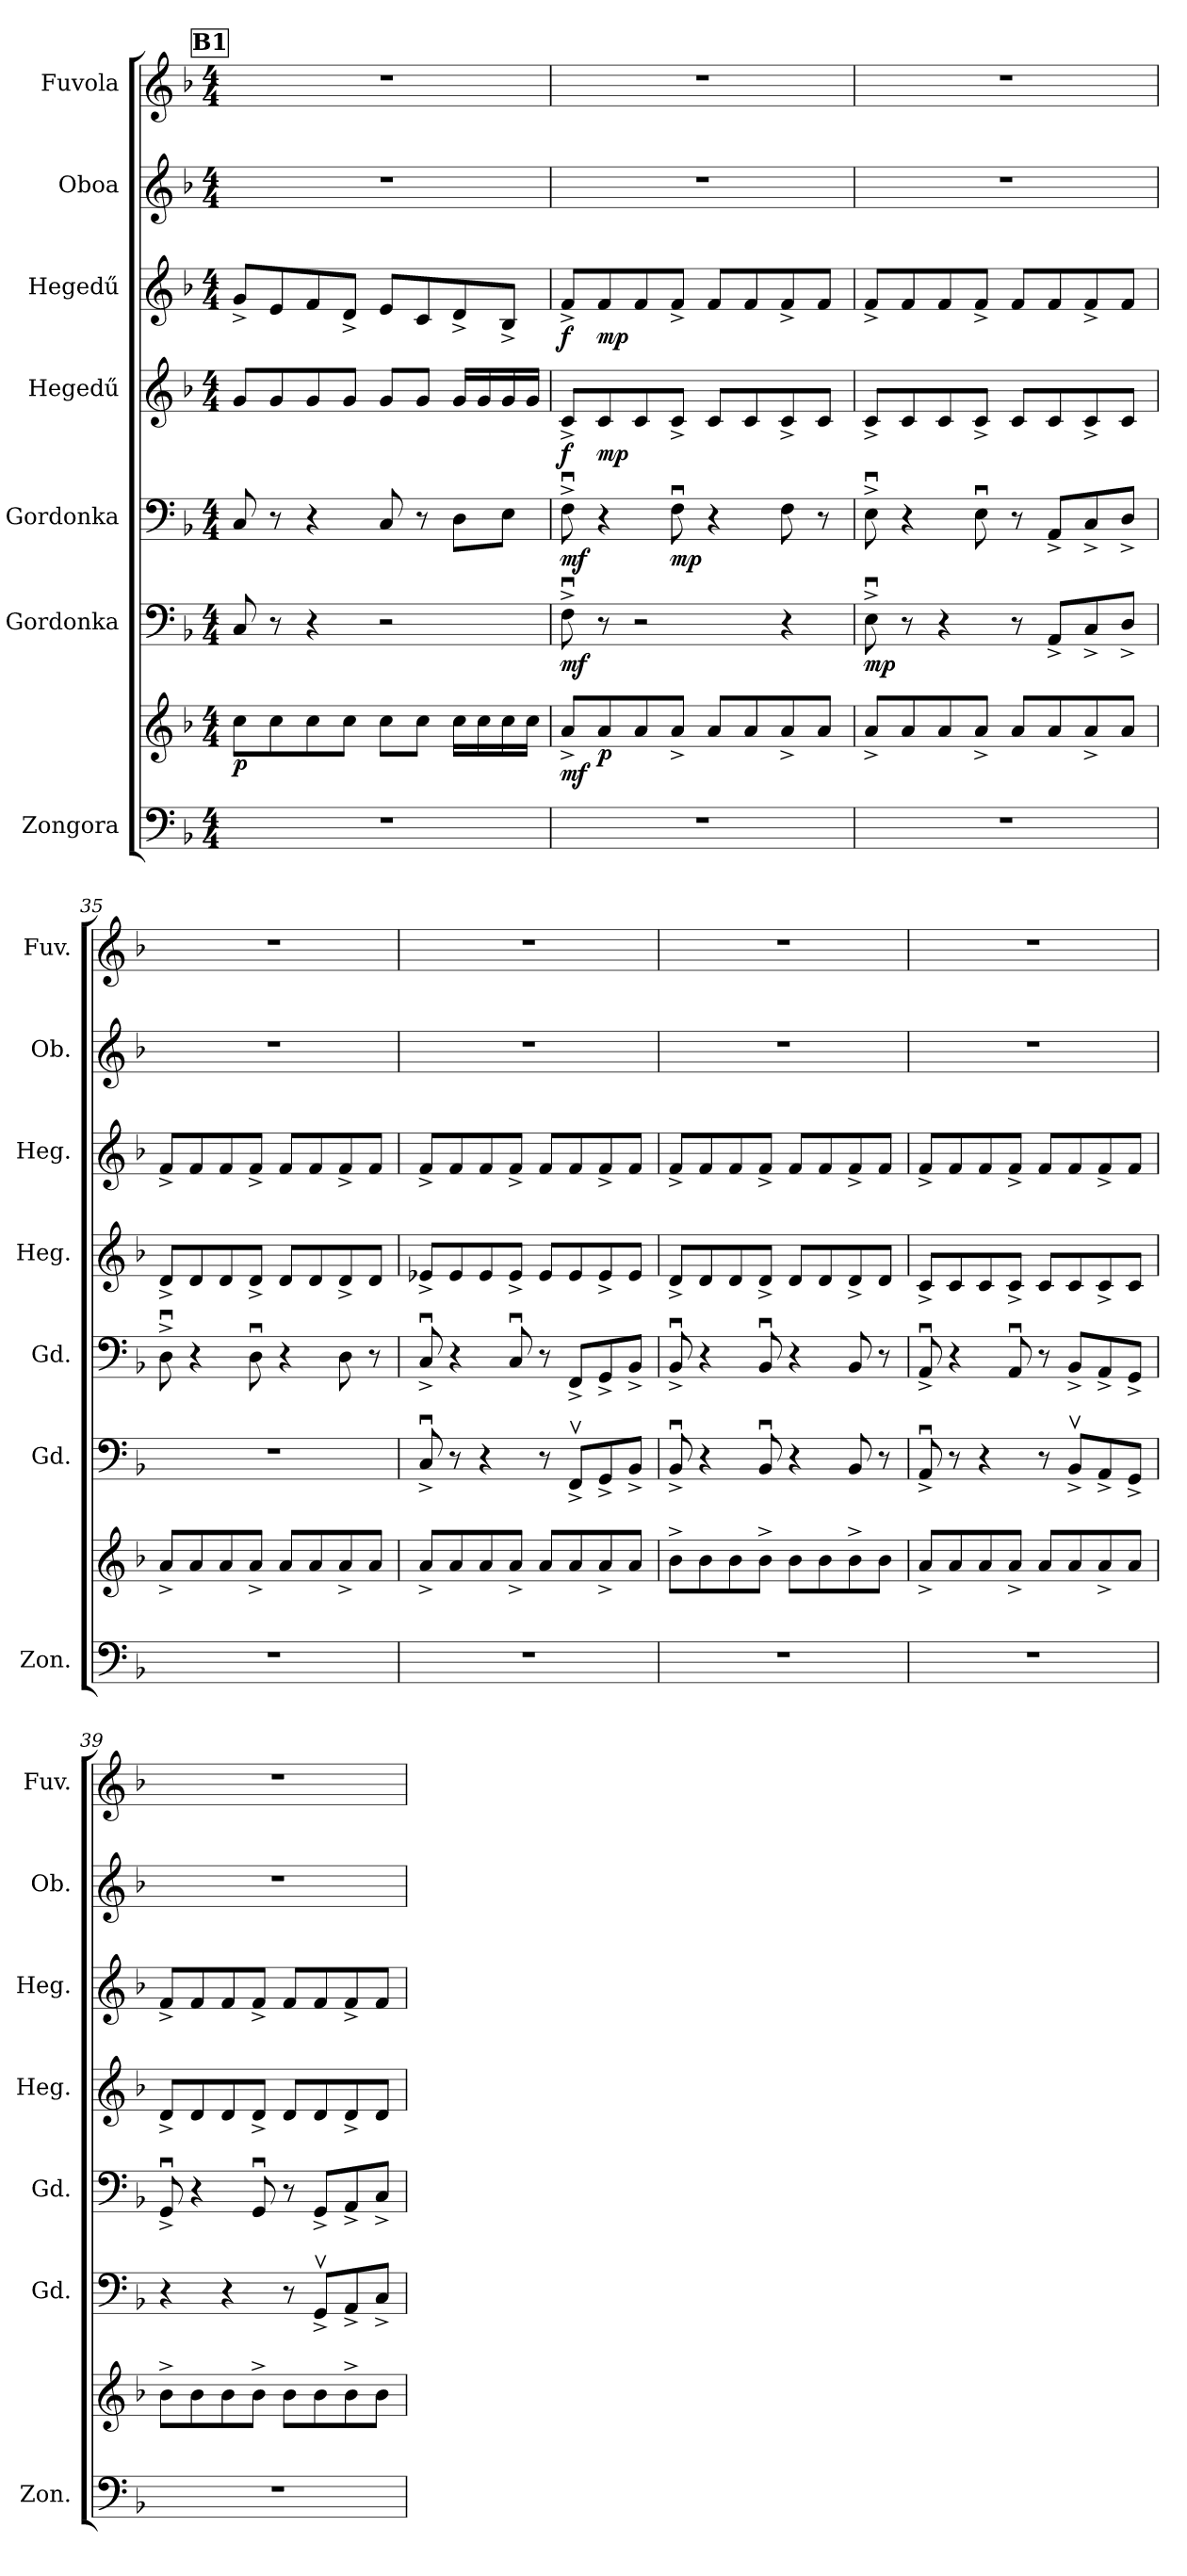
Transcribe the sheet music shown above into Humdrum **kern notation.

**kern	**kern	**dynam	**kern	**dynam	**kern	**dynam	**kern	**dynam	**kern	**dynam	**kern	**kern
*part7	*part7	*part7	*part6	*part6	*part5	*part5	*part4	*part4	*part3	*part3	*part2	*part1
*staff8	*staff7	*staff7/8	*staff6	*staff6	*staff5	*staff5	*staff4	*staff4	*staff3	*staff3	*staff2	*staff1
*I"Zongora	*	*	*I"Gordonka	*	*I"Gordonka	*	*I"Hegedű	*	*I"Hegedű	*	*I"Oboa	*I"Fuvola
*I'Zon.	*	*	*I'Gd.	*	*I'Gd.	*	*I'Heg.	*	*I'Heg.	*	*I'Ob.	*I'Fuv.
*clefF4	*clefG2	*	*clefF4	*	*clefF4	*	*clefG2	*	*clefG2	*	*clefG2	*clefG2
*k[b-]	*k[b-]	*	*k[b-]	*	*k[b-]	*	*k[b-]	*	*k[b-]	*	*k[b-]	*k[b-]
*M4/4	*M4/4	*	*M4/4	*	*M4/4	*	*M4/4	*	*M4/4	*	*M4/4	*M4/4
!!LO:REH:place=s1:a:B:fs=14:t=B1
=32	=32	=32	=32	=32	=32	=32	=32	=32	=32	=32	=32	=32
!	!	!LO:DY:b	!	!	!	!	!	!	!	!	!	!
1r	8cc\L	p	8C/	.	8C/	.	8g/L	.	8g^/L	.	1r	1r
.	8cc\	.	8r	.	8r	.	8g/	.	8e/	.	.	.
.	8cc\	.	4r	.	4r	.	8g/	.	8f/	.	.	.
.	8cc\J	.	.	.	.	.	8g/J	.	8d^/J	.	.	.
.	8cc\L	.	2r	.	8C/	.	8g/L	.	8e/L	.	.	.
.	8cc\J	.	.	.	8r	.	8g/J	.	8c/	.	.	.
.	16cc\LL	.	.	.	8D\L	.	16g/LL	.	8d^/	.	.	.
.	16cc\	.	.	.	.	.	16g/	.	.	.	.	.
.	16cc\	.	.	.	8E\J	.	16g/	.	8B-^/J	.	.	.
.	16cc\JJ	.	.	.	.	.	16g/JJ	.	.	.	.	.
=33	=33	=33	=33	=33	=33	=33	=33	=33	=33	=33	=33	=33
!	!	!LO:DY:b	!	!LO:DY:b	!	!LO:DY:b	!	!LO:DY:b	!	!LO:DY:b	!	!
1r	8a^/L	mf	8Fu^\	mf	8Fu^\	mf	8c^/L	f	8f^/L	f	1r	1r
!	!	!LO:DY:b	!	!	!	!	!	!LO:DY:b	!	!LO:DY:b	!	!
.	8a/	p	8r	.	4r	.	8c/	mp	8f/	mp	.	.
.	8a/	.	2r	.	.	.	8c/	.	8f/	.	.	.
!	!	!	!	!	!	!LO:DY:b	!	!	!	!	!	!
.	8a^/J	.	.	.	8Fu\	mp	8c^/J	.	8f^/J	.	.	.
.	8a/L	.	.	.	4r	.	8c/L	.	8f/L	.	.	.
.	8a/	.	.	.	.	.	8c/	.	8f/	.	.	.
.	8a^/	.	4r	.	8F\	.	8c^/	.	8f^/	.	.	.
.	8a/J	.	.	.	8r	.	8c/J	.	8f/J	.	.	.
!!LO:LB:g=z
=34	=34	=34	=34	=34	=34	=34	=34	=34	=34	=34	=34	=34
!	!	!	!	!LO:DY:b	!	!	!	!	!	!	!	!
1r	8a^/L	.	8Eu^\	mp	8Eu^\	.	8c^/L	.	8f^/L	.	1r	1r
.	8a/	.	8r	.	4r	.	8c/	.	8f/	.	.	.
.	8a/	.	4r	.	.	.	8c/	.	8f/	.	.	.
.	8a^/J	.	.	.	8Eu\	.	8c^/J	.	8f^/J	.	.	.
.	8a/L	.	8r	.	8r	.	8c/L	.	8f/L	.	.	.
.	8a/	.	8AA^/L	.	8AA^/L	.	8c/	.	8f/	.	.	.
.	8a^/	.	8C^/	.	8C^/	.	8c^/	.	8f^/	.	.	.
.	8a/J	.	8D^/J	.	8D^/J	.	8c/J	.	8f/J	.	.	.
=35	=35	=35	=35	=35	=35	=35	=35	=35	=35	=35	=35	=35
1r	8a^/L	.	1r	.	8Du^\	.	8d^/L	.	8f^/L	.	1r	1r
.	8a/	.	.	.	4r	.	8d/	.	8f/	.	.	.
.	8a/	.	.	.	.	.	8d/	.	8f/	.	.	.
.	8a^/J	.	.	.	8Du\	.	8d^/J	.	8f^/J	.	.	.
.	8a/L	.	.	.	4r	.	8d/L	.	8f/L	.	.	.
.	8a/	.	.	.	.	.	8d/	.	8f/	.	.	.
.	8a^/	.	.	.	8D\	.	8d^/	.	8f^/	.	.	.
.	8a/J	.	.	.	8r	.	8d/J	.	8f/J	.	.	.
=36	=36	=36	=36	=36	=36	=36	=36	=36	=36	=36	=36	=36
1r	8a^/L	.	8Cu^/	.	8Cu^/	.	8e-X^/L	.	8f^/L	.	1r	1r
.	8a/	.	8r	.	4r	.	8e-/	.	8f/	.	.	.
.	8a/	.	4r	.	.	.	8e-/	.	8f/	.	.	.
.	8a^/J	.	.	.	8Cu/	.	8e-^/J	.	8f^/J	.	.	.
.	8a/L	.	8r	.	8r	.	8e-/L	.	8f/L	.	.	.
.	8a/	.	8FFv^/L	.	8FF^/L	.	8e-/	.	8f/	.	.	.
.	8a^/	.	8GG^/	.	8GG^/	.	8e-^/	.	8f^/	.	.	.
.	8a/J	.	8BB-^/J	.	8BB-^/J	.	8e-/J	.	8f/J	.	.	.
=37	=37	=37	=37	=37	=37	=37	=37	=37	=37	=37	=37	=37
1r	8b-^\L	.	8BB-u^/	.	8BB-u^/	.	8d^/L	.	8f^/L	.	1r	1r
.	8b-\	.	4r	.	4r	.	8d/	.	8f/	.	.	.
.	8b-\	.	.	.	.	.	8d/	.	8f/	.	.	.
.	8b-^\J	.	8BB-u/	.	8BB-u/	.	8d^/J	.	8f^/J	.	.	.
.	8b-\L	.	4r	.	4r	.	8d/L	.	8f/L	.	.	.
.	8b-\	.	.	.	.	.	8d/	.	8f/	.	.	.
.	8b-^\	.	8BB-/	.	8BB-/	.	8d^/	.	8f^/	.	.	.
.	8b-\J	.	8r	.	8r	.	8d/J	.	8f/J	.	.	.
=38	=38	=38	=38	=38	=38	=38	=38	=38	=38	=38	=38	=38
1r	8a^/L	.	8AAu^/	.	8AAu^/	.	8c^/L	.	8f^/L	.	1r	1r
.	8a/	.	8r	.	4r	.	8c/	.	8f/	.	.	.
.	8a/	.	4r	.	.	.	8c/	.	8f/	.	.	.
.	8a^/J	.	.	.	8AAu/	.	8c^/J	.	8f^/J	.	.	.
.	8a/L	.	8r	.	8r	.	8c/L	.	8f/L	.	.	.
.	8a/	.	8BB-v^/L	.	8BB-^/L	.	8c/	.	8f/	.	.	.
.	8a^/	.	8AA^/	.	8AA^/	.	8c^/	.	8f^/	.	.	.
.	8a/J	.	8GG^/J	.	8GG^/J	.	8c/J	.	8f/J	.	.	.
=39	=39	=39	=39	=39	=39	=39	=39	=39	=39	=39	=39	=39
1r	8b-^\L	.	4r	.	8GGu^/	.	8d^/L	.	8f^/L	.	1r	1r
.	8b-\	.	.	.	4r	.	8d/	.	8f/	.	.	.
.	8b-\	.	4r	.	.	.	8d/	.	8f/	.	.	.
.	8b-^\J	.	.	.	8GGu/	.	8d^/J	.	8f^/J	.	.	.
.	8b-\L	.	8r	.	8r	.	8d/L	.	8f/L	.	.	.
.	8b-\	.	8GGv^/L	.	8GG^/L	.	8d/	.	8f/	.	.	.
.	8b-^\	.	8AA^/	.	8AA^/	.	8d^/	.	8f^/	.	.	.
.	8b-\J	.	8C^/J	.	8C^/J	.	8d/J	.	8f/J	.	.	.
=	=	=	=	=	=	=	=	=	=	=	=	=
*-	*-	*-	*-	*-	*-	*-	*-	*-	*-	*-	*-	*-
